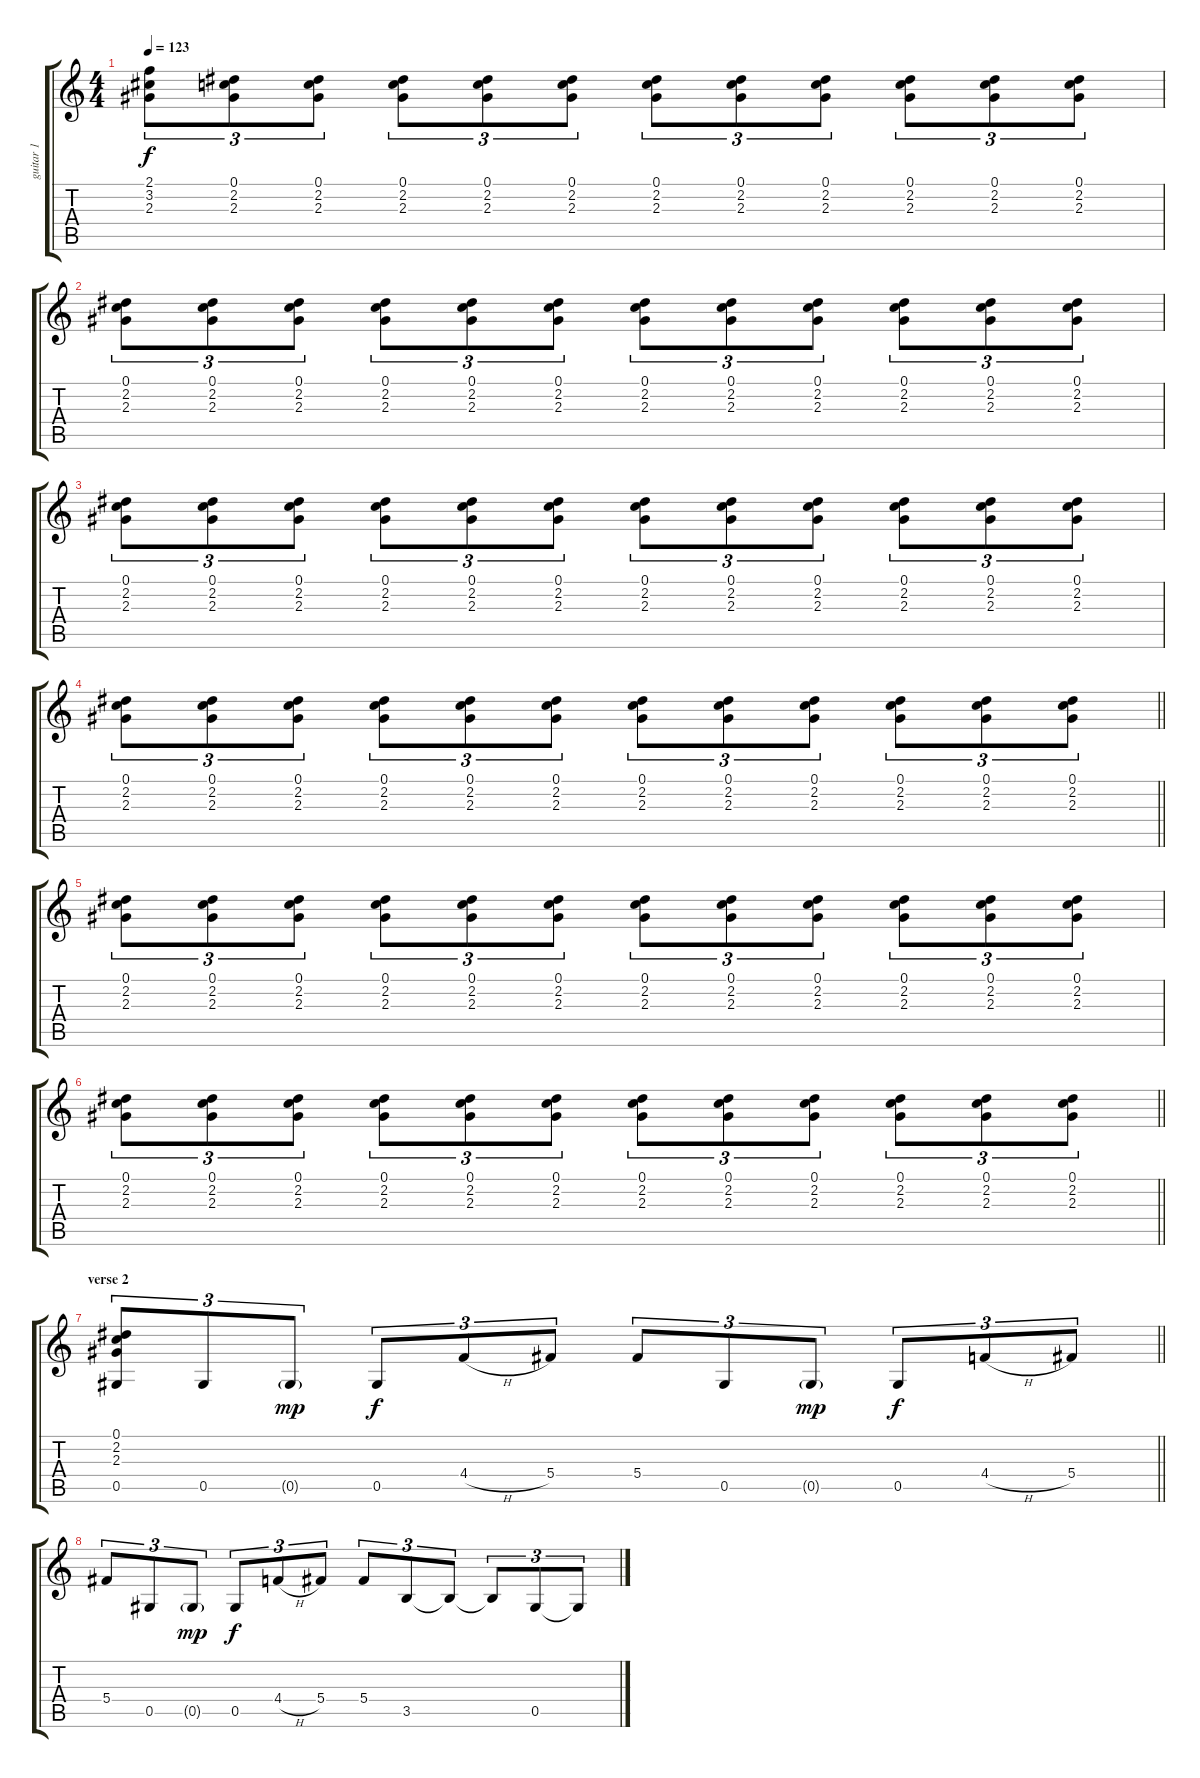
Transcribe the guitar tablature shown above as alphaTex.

\track ("guitar 1" "guitar 1") {instrument overdrivenguitar}
\staff {score tabs}
\tuning (Eb4 Bb3 Gb3 Db3 Ab2 Eb2) {hide}
\ts (4 4)
\tempo 123
\clef g2
\ks c
(2.1 3.2 2.3).8{tu (3 2) dy f} (0.1 2.2 2.3).8{tu (3 2)} (0.1 2.2 2.3).8{tu (3 2)} (0.1 2.2 2.3).8{tu (3 2)} (0.1 2.2 2.3).8{tu (3 2)} (0.1 2.2 2.3).8{tu (3 2)} (0.1 2.2 2.3).8{tu (3 2)} (0.1 2.2 2.3).8{tu (3 2)} (0.1 2.2 2.3).8{tu (3 2)} (0.1 2.2 2.3).8{tu (3 2)} (0.1 2.2 2.3).8{tu (3 2)} (0.1 2.2 2.3).8{tu (3 2)} |
(0.1 2.2 2.3).8{tu (3 2)} (0.1 2.2 2.3).8{tu (3 2)} (0.1 2.2 2.3).8{tu (3 2)} (0.1 2.2 2.3).8{tu (3 2)} (0.1 2.2 2.3).8{tu (3 2)} (0.1 2.2 2.3).8{tu (3 2)} (0.1 2.2 2.3).8{tu (3 2)} (0.1 2.2 2.3).8{tu (3 2)} (0.1 2.2 2.3).8{tu (3 2)} (0.1 2.2 2.3).8{tu (3 2)} (0.1 2.2 2.3).8{tu (3 2)} (0.1 2.2 2.3).8{tu (3 2)} |
(0.1 2.2 2.3).8{tu (3 2)} (0.1 2.2 2.3).8{tu (3 2)} (0.1 2.2 2.3).8{tu (3 2)} (0.1 2.2 2.3).8{tu (3 2)} (0.1 2.2 2.3).8{tu (3 2)} (0.1 2.2 2.3).8{tu (3 2)} (0.1 2.2 2.3).8{tu (3 2)} (0.1 2.2 2.3).8{tu (3 2)} (0.1 2.2 2.3).8{tu (3 2)} (0.1 2.2 2.3).8{tu (3 2)} (0.1 2.2 2.3).8{tu (3 2)} (0.1 2.2 2.3).8{tu (3 2)} |
\barLineRight lightlight
(0.1 2.2 2.3).8{tu (3 2)} (0.1 2.2 2.3).8{tu (3 2)} (0.1 2.2 2.3).8{tu (3 2)} (0.1 2.2 2.3).8{tu (3 2)} (0.1 2.2 2.3).8{tu (3 2)} (0.1 2.2 2.3).8{tu (3 2)} (0.1 2.2 2.3).8{tu (3 2)} (0.1 2.2 2.3).8{tu (3 2)} (0.1 2.2 2.3).8{tu (3 2)} (0.1 2.2 2.3).8{tu (3 2)} (0.1 2.2 2.3).8{tu (3 2)} (0.1 2.2 2.3).8{tu (3 2)} |
(0.1 2.2 2.3).8{tu (3 2)} (0.1 2.2 2.3).8{tu (3 2)} (0.1 2.2 2.3).8{tu (3 2)} (0.1 2.2 2.3).8{tu (3 2)} (0.1 2.2 2.3).8{tu (3 2)} (0.1 2.2 2.3).8{tu (3 2)} (0.1 2.2 2.3).8{tu (3 2)} (0.1 2.2 2.3).8{tu (3 2)} (0.1 2.2 2.3).8{tu (3 2)} (0.1 2.2 2.3).8{tu (3 2)} (0.1 2.2 2.3).8{tu (3 2)} (0.1 2.2 2.3).8{tu (3 2)} |
\barLineRight lightlight
(0.1 2.2 2.3).8{tu (3 2)} (0.1 2.2 2.3).8{tu (3 2)} (0.1 2.2 2.3).8{tu (3 2)} (0.1 2.2 2.3).8{tu (3 2)} (0.1 2.2 2.3).8{tu (3 2)} (0.1 2.2 2.3).8{tu (3 2)} (0.1 2.2 2.3).8{tu (3 2)} (0.1 2.2 2.3).8{tu (3 2)} (0.1 2.2 2.3).8{tu (3 2)} (0.1 2.2 2.3).8{tu (3 2)} (0.1 2.2 2.3).8{tu (3 2)} (0.1 2.2 2.3).8{tu (3 2)} |
\section ("" "verse 2")
\barLineRight lightlight
(0.1 2.2 2.3 0.5).8{tu (3 2)} 0.5.8{tu (3 2)} 0.5{g}.8{tu (3 2) dy mp} 0.5.8{tu (3 2) dy f} 4.4{h}.8{tu (3 2)} 5.4.8{tu (3 2)} 5.4.8{tu (3 2)} 0.5.8{tu (3 2)} 0.5{g}.8{tu (3 2) dy mp} 0.5.8{tu (3 2) dy f} 4.4{h}.8{tu (3 2)} 5.4.8{tu (3 2)} |
5.4.8{tu (3 2)} 0.5.8{tu (3 2)} 0.5{g}.8{tu (3 2) dy mp} 0.5.8{tu (3 2) dy f} 4.4{h}.8{tu (3 2)} 5.4.8{tu (3 2)} 5.4.8{tu (3 2)} 3.5.8{tu (3 2)} 3.5{t}.8{tu (3 2)} 3.5{t}.8{tu (3 2)} 0.5.8{tu (3 2)} 0.5{t}.8{tu (3 2)}
